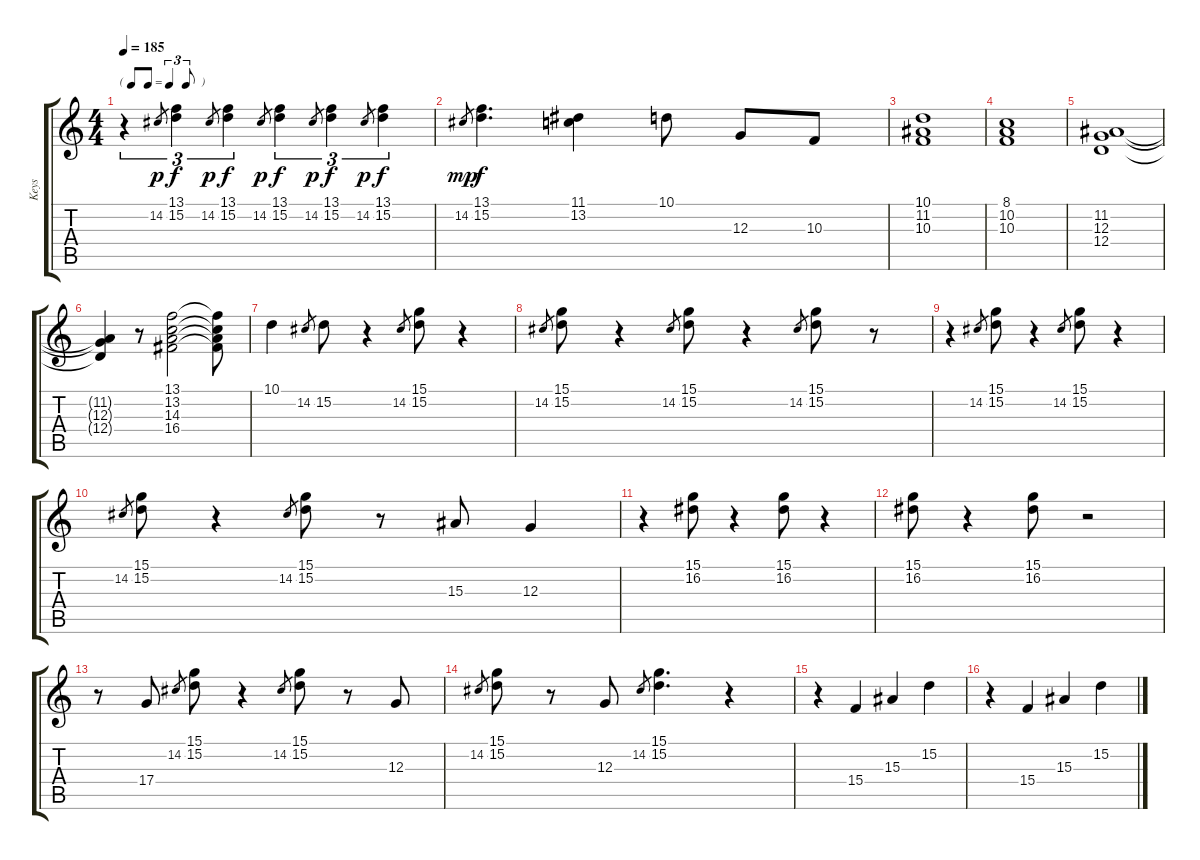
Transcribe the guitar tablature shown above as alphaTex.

\track ("Keys" "Keys") {instrument drawbarorgan}
\staff {score tabs}
\tuning (E4 B3 G3 D3 A2 E2) {hide}
\ts (4 4)
\tf triplet8th
\tempo 185
\clef g2
\ks c
r.4{tu (3 2) dy f} 14.2.8{gr dy p} (13.1 15.2).4{tu (3 2) dy f} 14.2.8{gr dy p} (13.1 15.2).4{tu (3 2) dy f} 14.2.8{gr dy p} (13.1 15.2).4{tu (3 2) dy f} 14.2.8{gr dy p} (13.1 15.2).4{tu (3 2) dy f} 14.2.8{gr dy p} (13.1 15.2).4{tu (3 2) dy f} |
14.2.8{gr dy mp} (13.1 15.2).4{d dy f} (11.1 13.2).4 10.1.8 12.3.8 10.3.8 |
(10.1 11.2 10.3).1 |
(8.1 10.2 10.3).1 |
(11.2 12.3 12.4).1 |
(11.2{t} 12.3{t} 12.4{t}).4 r.8 (13.1 13.2 14.3 16.4).2 (13.1{t} 13.2{t} 14.3{t} 16.4{t}).8 |
10.1.4{volume 10} 14.2.8{gr} 15.2.8 r.4 14.2.8{gr} (15.1 15.2).8 r.4 |
14.2.8{gr} (15.1 15.2).8 r.4 14.2.8{gr} (15.1 15.2).8 r.4 14.2.8{gr} (15.1 15.2).8 r.8 |
r.4 14.2.8{gr} (15.1 15.2).8 r.4 14.2.8{gr} (15.1 15.2).8 r.4 |
14.2.8{gr} (15.1 15.2).8 r.4 14.2.8{gr} (15.1 15.2).8 r.8 15.3.8 12.3.4 |
r.4 (15.1 16.2).8 r.4 (15.1 16.2).8 r.4 |
(15.1 16.2).8 r.4 (15.1 16.2).8 r.2 |
r.8 17.4.8 14.2.8{gr} (15.1 15.2).8 r.4 14.2.8{gr} (15.1 15.2).8 r.8 12.3.8 |
14.2.8{gr} (15.1 15.2).8 r.8 12.3.8 14.2.8{gr} (15.1 15.2).4{d} r.4 |
r.4 15.4.4 15.3.4 15.2.4 |
r.4 15.4.4 15.3.4 15.2.4
